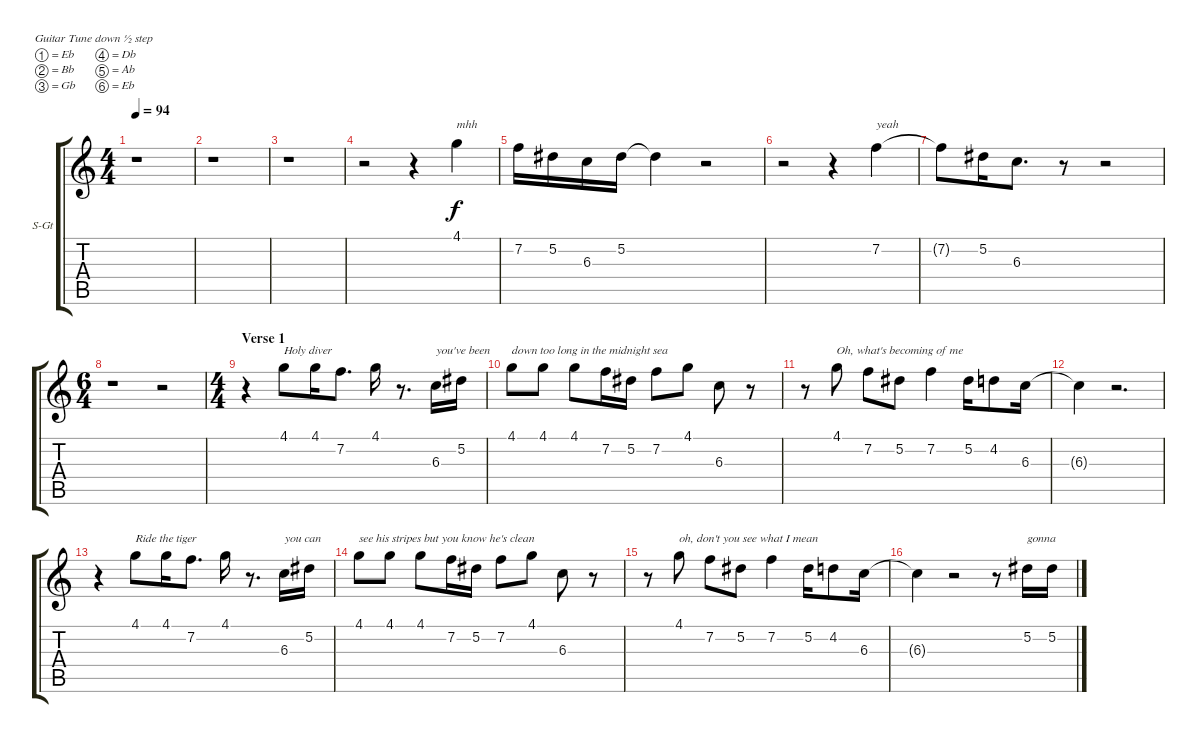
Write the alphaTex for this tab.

\bracketExtendMode groupsimilarinstruments
\firstSystemTrackNameOrientation horizontal
\otherSystemsTrackNameOrientation horizontal
\track ("Vox" "S-Gt") {instrument violin}
\staff {score tabs}
\tuning (Eb4 Bb3 Gb3 Db3 Ab2 Eb2)
\displaytranspose 12
\ts (4 4)
\tempo 94
\clef g2
\ks c
r.1{dy f instrument violin} |
r.1 |
r.1 |
r.2 r.4 4.1.4{txt "mhh"} |
7.2.16 5.2.16 6.3.16 5.2.16 5.2{t}.4 r.2 |
r.2 r.4 7.2.4{txt "yeah"} |
7.2{t}.8 5.2.16 6.3.8{d} r.8 r.2 |
\ts (6 4)
r.1 r.2 |
\ts (4 4)
\section ("" "Verse 1")
r.4 4.1.8{txt "Holy diver"} 4.1.16 7.2.8{d} 4.1.16 r.8{d} 6.3.16{txt "you've been"} 5.2.16 |
4.1.8{txt "down too long in the midnight sea"} 4.1.8 4.1.8 7.2.16 5.2.16 7.2.8 4.1.8 6.3.8 r.8 |
r.8 4.1.8{txt "Oh, what's becoming of me"} 7.2.8 5.2.8 7.2.4 5.2.16 4.2.8 6.3.16 |
6.3{t}.4 r.2{d} |
r.4 4.1.8{txt "Ride the tiger"} 4.1.16 7.2.8{d} 4.1.16 r.8{d} 6.3.16{txt "you can"} 5.2.16 |
4.1.8{txt "see his stripes but you know he's clean"} 4.1.8 4.1.8 7.2.16 5.2.16 7.2.8 4.1.8 6.3.8 r.8 |
r.8 4.1.8{txt "oh, don't you see what I mean"} 7.2.8 5.2.8 7.2.4 5.2.16 4.2.8 6.3.16 |
6.3{t}.4 r.2 r.8 5.2.16{txt "gonna"} 5.2.16
